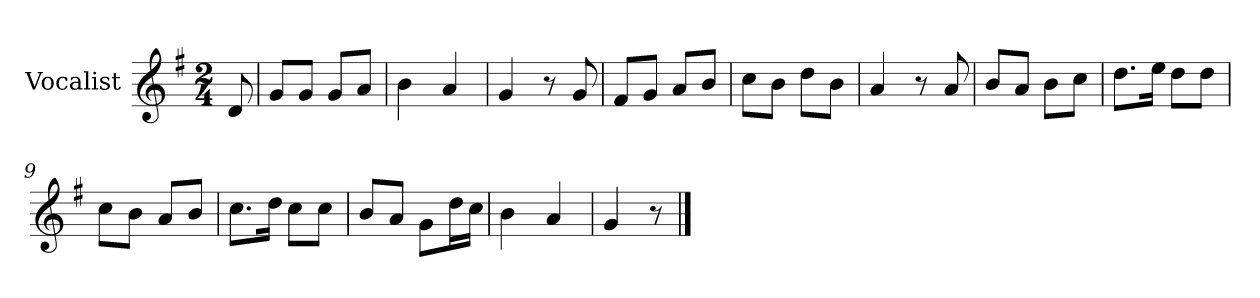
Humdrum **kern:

**kern
*part1
*staff1
*I"Vocalist
*k[f#]
*G:
*M2/4
=
8d
=1
8gL
8gJ
8gL
8aJ
=2
4b
4a
=3
4g
8r
8g
=4
8f#L
8gJ
8aL
8bJ
=5
8ccL
8bJ
8ddL
8bJ
=6
4a
8r
8a
=7
8bL
8aJ
8bL
8ccJ
=8
8.ddL
16eeJk
8ddL
8ddJ
=9
8ccL
8bJ
8aL
8bJ
=10
8.ccL
16ddJk
8ccL
8ccJ
=11
8bL
8aJ
8gL
16ddL
16ccJJ
=12
4b
4a
=13
4g
8r
==
*-
